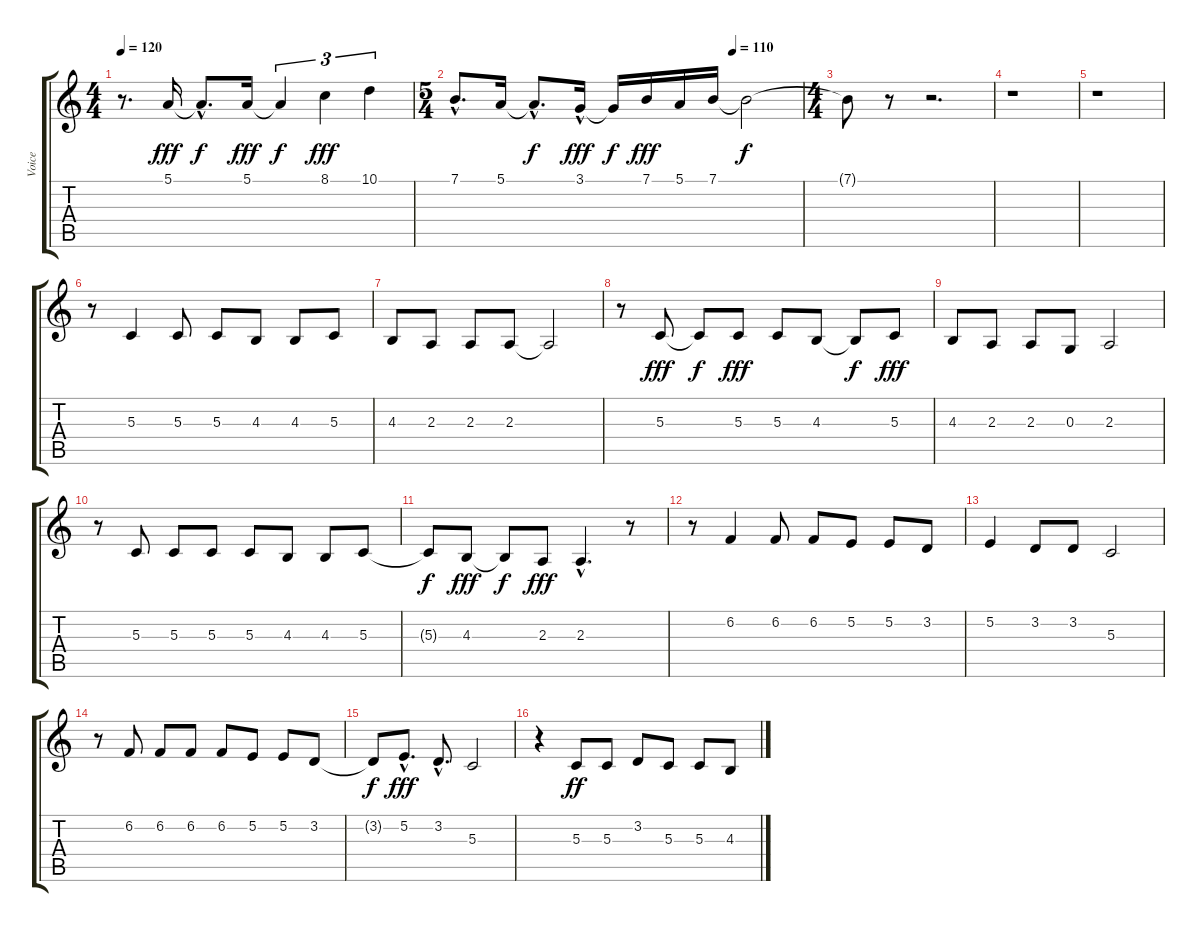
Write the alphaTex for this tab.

\track ("Voice" "Voice") {instrument flute}
\staff {score tabs}
\tuning (E4 B3 G3 D3 A2 E2) {hide}
\ts (4 4)
\tempo 120
\clef g2
\ks c
r.8{d dy f} 5.1.16{dy fff} 5.1{hac t}.8{d dy f} 5.1.16{dy fff} 5.1{t}.4{tu (3 2) dy f} 8.1.4{tu (3 2) dy fff} 10.1.4{tu (3 2)} |
\ts (5 4)
\tempo (110 0.8)
7.1{hac}.8{d} 5.1.16 5.1{hac t}.8{d dy f} 3.1{hac}.16{dy fff} 3.1{t}.16{dy f} 7.1.16{dy fff} 5.1.16 7.1.16 7.1{t}.2{dy f} |
\ts (4 4)
7.1{t}.8 r.8 r.2{d} |
r.1 |
r.1 |
r.8 5.3.4 5.3.8 5.3.8 4.3.8 4.3.8 5.3.8 |
4.3.8 2.3.8 2.3.8 2.3.8 2.3{t}.2 |
r.8 5.3.8{dy fff} 5.3{t}.8{dy f} 5.3.8{dy fff} 5.3.8 4.3.8 4.3{t}.8{dy f} 5.3.8{dy fff} |
4.3.8 2.3.8 2.3.8 0.3.8 2.3.2 |
r.8 5.3.8 5.3.8 5.3.8 5.3.8 4.3.8 4.3.8 5.3.8 |
5.3{t}.8{dy f} 4.3.8{dy fff} 4.3{t}.8{dy f} 2.3.8{dy fff} 2.3{hac}.4{d} r.8 |
r.8 6.2.4 6.2.8 6.2.8 5.2.8 5.2.8 3.2.8 |
5.2.4 3.2.8 3.2.8 5.3.2 |
r.8 6.2.8 6.2.8 6.2.8 6.2.8 5.2.8 5.2.8 3.2.8 |
3.2{t}.8{dy f} 5.2{hac}.8{d dy fff} 3.2{hac}.8{d} 5.3.2 |
r.4 5.3.8{dy ff} 5.3.8 3.2.8 5.3.8 5.3.8 4.3.8
